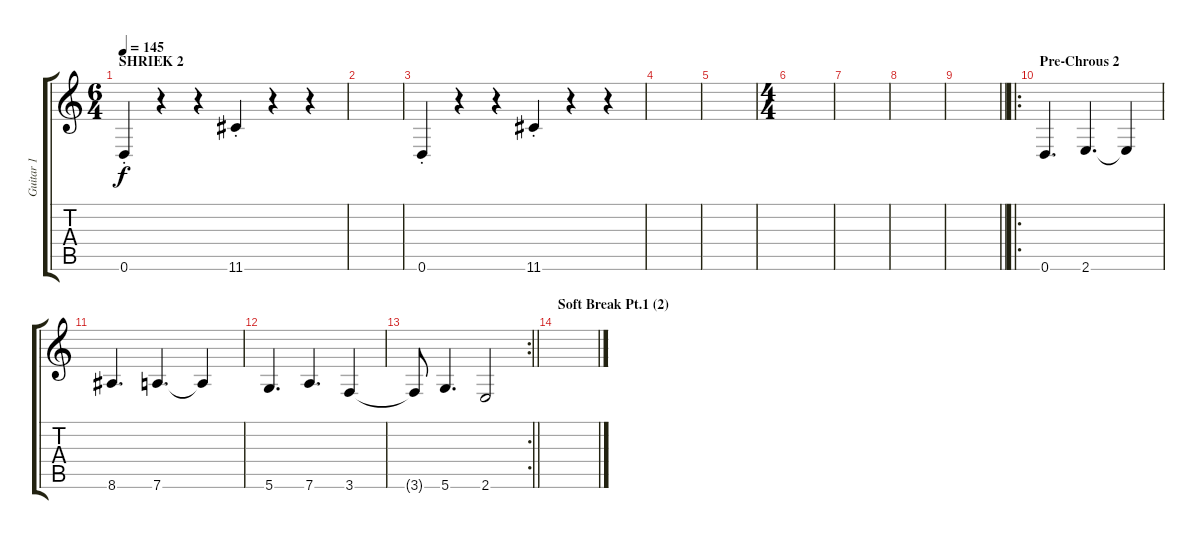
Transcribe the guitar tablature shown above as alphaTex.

\track ("Guitar 1" "Guitar 1") {instrument overdrivenguitar}
\staff {score tabs}
\tuning (E4 B3 G3 D3 A2 D2) {hide}
\ts (6 4)
\section ("" "SHRIEK 2")
\tempo 145
\clef g2
\ks c
0.6{st}.4{dy f} r.4 r.4 11.6{st}.4 r.4 r.4 |
|
0.6{st}.4 r.4 r.4 11.6{st}.4 r.4 r.4 |
|
|
\ts (4 4)
|
|
|
\barLineRight lightlight
|
\ro
\section ("" "Pre-Chrous 2")
0.6.4{d} 2.6.4{d} 2.6{t}.4 |
8.6.4{d} 7.6.4{d} 7.6{t}.4 |
5.6.4{d} 7.6.4{d} 3.6.4 |
\rc 2
\barLineRight lightlight
3.6{t}.8 5.6.4{d} 2.6.2 |
\section ("" "Soft Break Pt.1 (2)")
